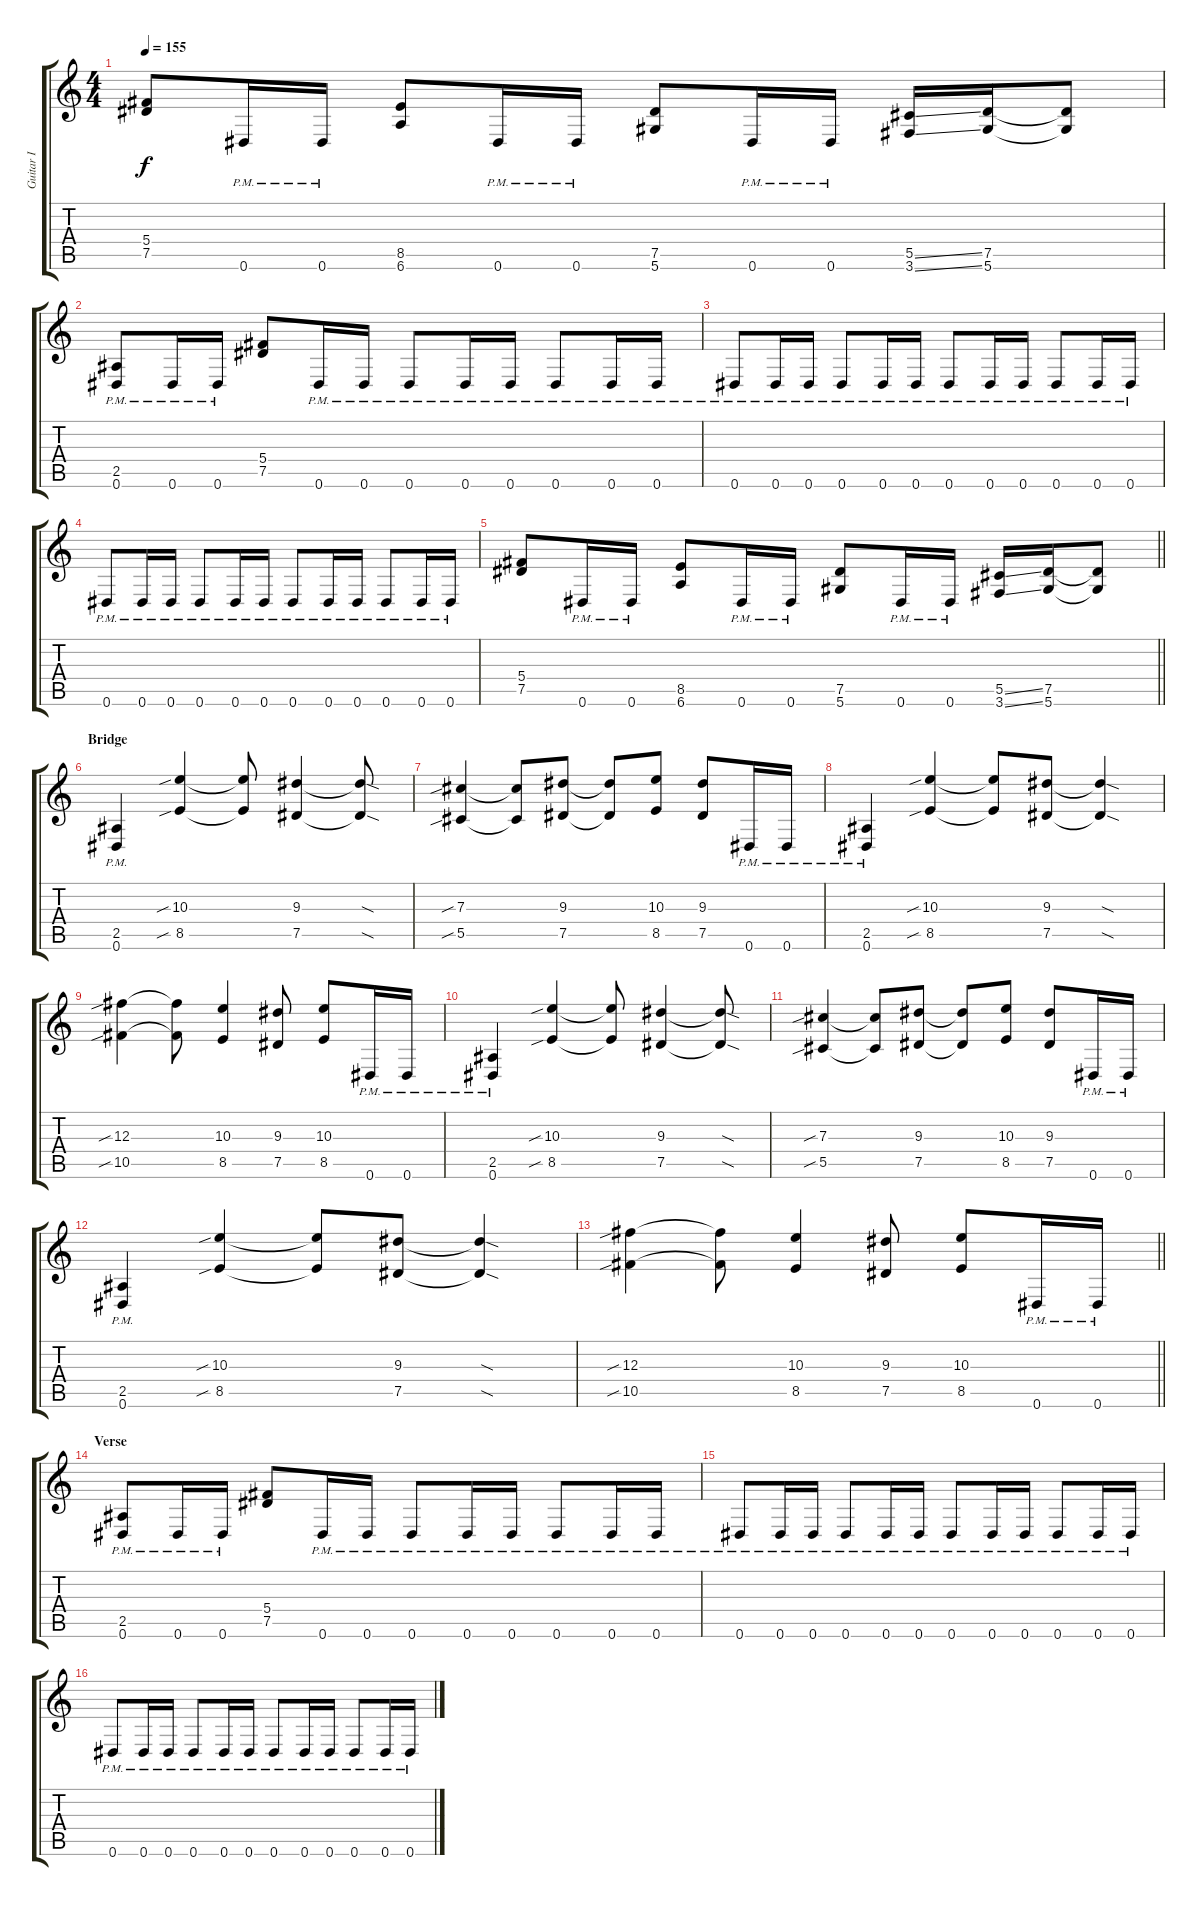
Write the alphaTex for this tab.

\track ("Guitar I" "Guitar I") {instrument distortionguitar}
\staff {score tabs}
\tuning (Eb4 Bb3 Gb3 Db3 Ab2 Eb2) {hide}
\ts (4 4)
\tempo 155
\clef g2
\ks c
(5.4 7.5).8{dy f} 0.6{pm}.16 0.6{pm}.16 (8.5 6.6).8 0.6{pm}.16 0.6{pm}.16 (7.5 5.6).8 0.6{pm}.16 0.6{pm}.16 (5.5{ss} 3.6{ss}).16 (7.5 5.6).16 (7.5{t} 5.6{t}).8 |
(2.5{pm} 0.6{pm}).8 0.6{pm}.16 0.6{pm}.16 (5.4 7.5).8 0.6{pm}.16 0.6{pm}.16 0.6{pm}.8 0.6{pm}.16 0.6{pm}.16 0.6{pm}.8 0.6{pm}.16 0.6{pm}.16 |
0.6{pm}.8 0.6{pm}.16 0.6{pm}.16 0.6{pm}.8 0.6{pm}.16 0.6{pm}.16 0.6{pm}.8 0.6{pm}.16 0.6{pm}.16 0.6{pm}.8 0.6{pm}.16 0.6{pm}.16 |
0.6{pm}.8 0.6{pm}.16 0.6{pm}.16 0.6{pm}.8 0.6{pm}.16 0.6{pm}.16 0.6{pm}.8 0.6{pm}.16 0.6{pm}.16 0.6{pm}.8 0.6{pm}.16 0.6{pm}.16 |
\barLineRight lightlight
(5.4 7.5).8 0.6{pm}.16 0.6{pm}.16 (8.5 6.6).8 0.6{pm}.16 0.6{pm}.16 (7.5 5.6).8 0.6{pm}.16 0.6{pm}.16 (5.5{ss} 3.6{ss}).16 (7.5 5.6).16 (7.5{t} 5.6{t}).8 |
\section ("" "Bridge")
(2.5{pm} 0.6{pm}).4 (10.3{sib} 8.5{sib}).4 (10.3{t} 8.5{t}).8 (9.3 7.5).4 (9.3{sod t} 7.5{sod t}).8 |
(7.3{sib} 5.5{sib}).4 (7.3{t} 5.5{t}).8 (9.3 7.5).8 (9.3{t} 7.5{t}).8 (10.3 8.5).8 (9.3 7.5).8 0.6{pm}.16 0.6{pm}.16 |
(2.5{pm} 0.6{pm}).4 (10.3{sib} 8.5{sib}).4 (10.3{t} 8.5{t}).8 (9.3 7.5).8 (9.3{sod t} 7.5{sod t}).4 |
(12.3{sib} 10.5{sib}).4 (12.3{t} 10.5{t}).8 (10.3 8.5).4 (9.3 7.5).8 (10.3 8.5).8 0.6{pm}.16 0.6{pm}.16 |
(2.5{pm} 0.6{pm}).4 (10.3{sib} 8.5{sib}).4 (10.3{t} 8.5{t}).8 (9.3 7.5).4 (9.3{sod t} 7.5{sod t}).8 |
(7.3{sib} 5.5{sib}).4 (7.3{t} 5.5{t}).8 (9.3 7.5).8 (9.3{t} 7.5{t}).8 (10.3 8.5).8 (9.3 7.5).8 0.6{pm}.16 0.6{pm}.16 |
(2.5{pm} 0.6{pm}).4 (10.3{sib} 8.5{sib}).4 (10.3{t} 8.5{t}).8 (9.3 7.5).8 (9.3{sod t} 7.5{sod t}).4 |
\barLineRight lightlight
(12.3{sib} 10.5{sib}).4 (12.3{t} 10.5{t}).8 (10.3 8.5).4 (9.3 7.5).8 (10.3 8.5).8 0.6{pm}.16 0.6{pm}.16 |
\section ("" "Verse")
(2.5{pm} 0.6{pm}).8 0.6{pm}.16 0.6{pm}.16 (5.4 7.5).8 0.6{pm}.16 0.6{pm}.16 0.6{pm}.8 0.6{pm}.16 0.6{pm}.16 0.6{pm}.8 0.6{pm}.16 0.6{pm}.16 |
0.6{pm}.8 0.6{pm}.16 0.6{pm}.16 0.6{pm}.8 0.6{pm}.16 0.6{pm}.16 0.6{pm}.8 0.6{pm}.16 0.6{pm}.16 0.6{pm}.8 0.6{pm}.16 0.6{pm}.16 |
0.6{pm}.8 0.6{pm}.16 0.6{pm}.16 0.6{pm}.8 0.6{pm}.16 0.6{pm}.16 0.6{pm}.8 0.6{pm}.16 0.6{pm}.16 0.6{pm}.8 0.6{pm}.16 0.6{pm}.16
